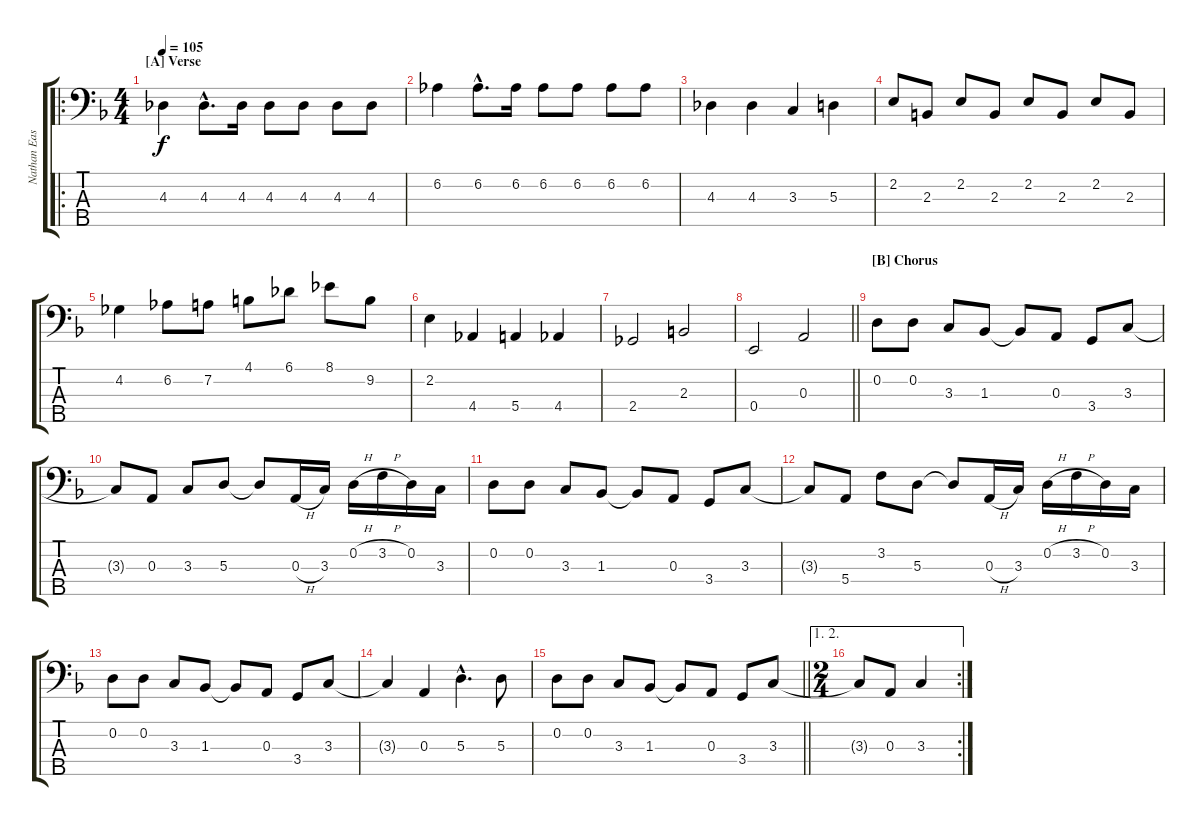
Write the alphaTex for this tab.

\track ("Nathan East Bass" "Nathan Eas") {instrument electricbassfinger}
\staff {score tabs}
\tuning (G2 D2 A1 E1 B0) {hide}
\ro
\ts (4 4)
\section ("" "[A] Verse")
\tempo 105
\clef f4
\ks f
4.3.4{dy f} 4.3{hac}.8{d} 4.3.16 4.3.8 4.3.8 4.3.8 4.3.8 |
6.2.4 6.2{hac}.8{d} 6.2.16 6.2.8 6.2.8 6.2.8 6.2.8 |
4.3.4 4.3.4 3.3.4 5.3.4 |
2.2.8 2.3.8 2.2.8 2.3.8 2.2.8 2.3.8 2.2.8 2.3.8 |
4.2.4 6.2.8 7.2.8 4.1.8 6.1.8 8.1.8 9.2.8 |
2.2.4 4.4.4 5.4.4 4.4.4 |
2.4.2 2.3.2 |
\barLineRight lightlight
0.4.2 0.3.2 |
\section ("" "[B] Chorus")
0.2.8 0.2.8 3.3.8 1.3.8 1.3{t}.8 0.3.8 3.4.8 3.3.8 |
3.3{t}.8 0.3.8 3.3.8 5.3.8 5.3{t}.8 0.3{h}.16 3.3.16 0.2{h}.16 3.2{h}.16 0.2.16 3.3.16 |
0.2.8 0.2.8 3.3.8 1.3.8 1.3{t}.8 0.3.8 3.4.8 3.3.8 |
3.3{t}.8 5.4.8 3.2.8 5.3.8 5.3{t}.8 0.3{h}.16 3.3.16 0.2{h}.16 3.2{h}.16 0.2.16 3.3.16 |
0.2.8 0.2.8 3.3.8 1.3.8 1.3{t}.8 0.3.8 3.4.8 3.3.8 |
3.3{t}.4 0.3.4 5.3{hac}.4{d} 5.3.8 |
\barLineRight lightlight
0.2.8 0.2.8 3.3.8 1.3.8 1.3{t}.8 0.3.8 3.4.8 3.3.8 |
\ae (1 2)
\rc 2
\ts (2 4)
3.3{t}.8 0.3.8 3.3.4
